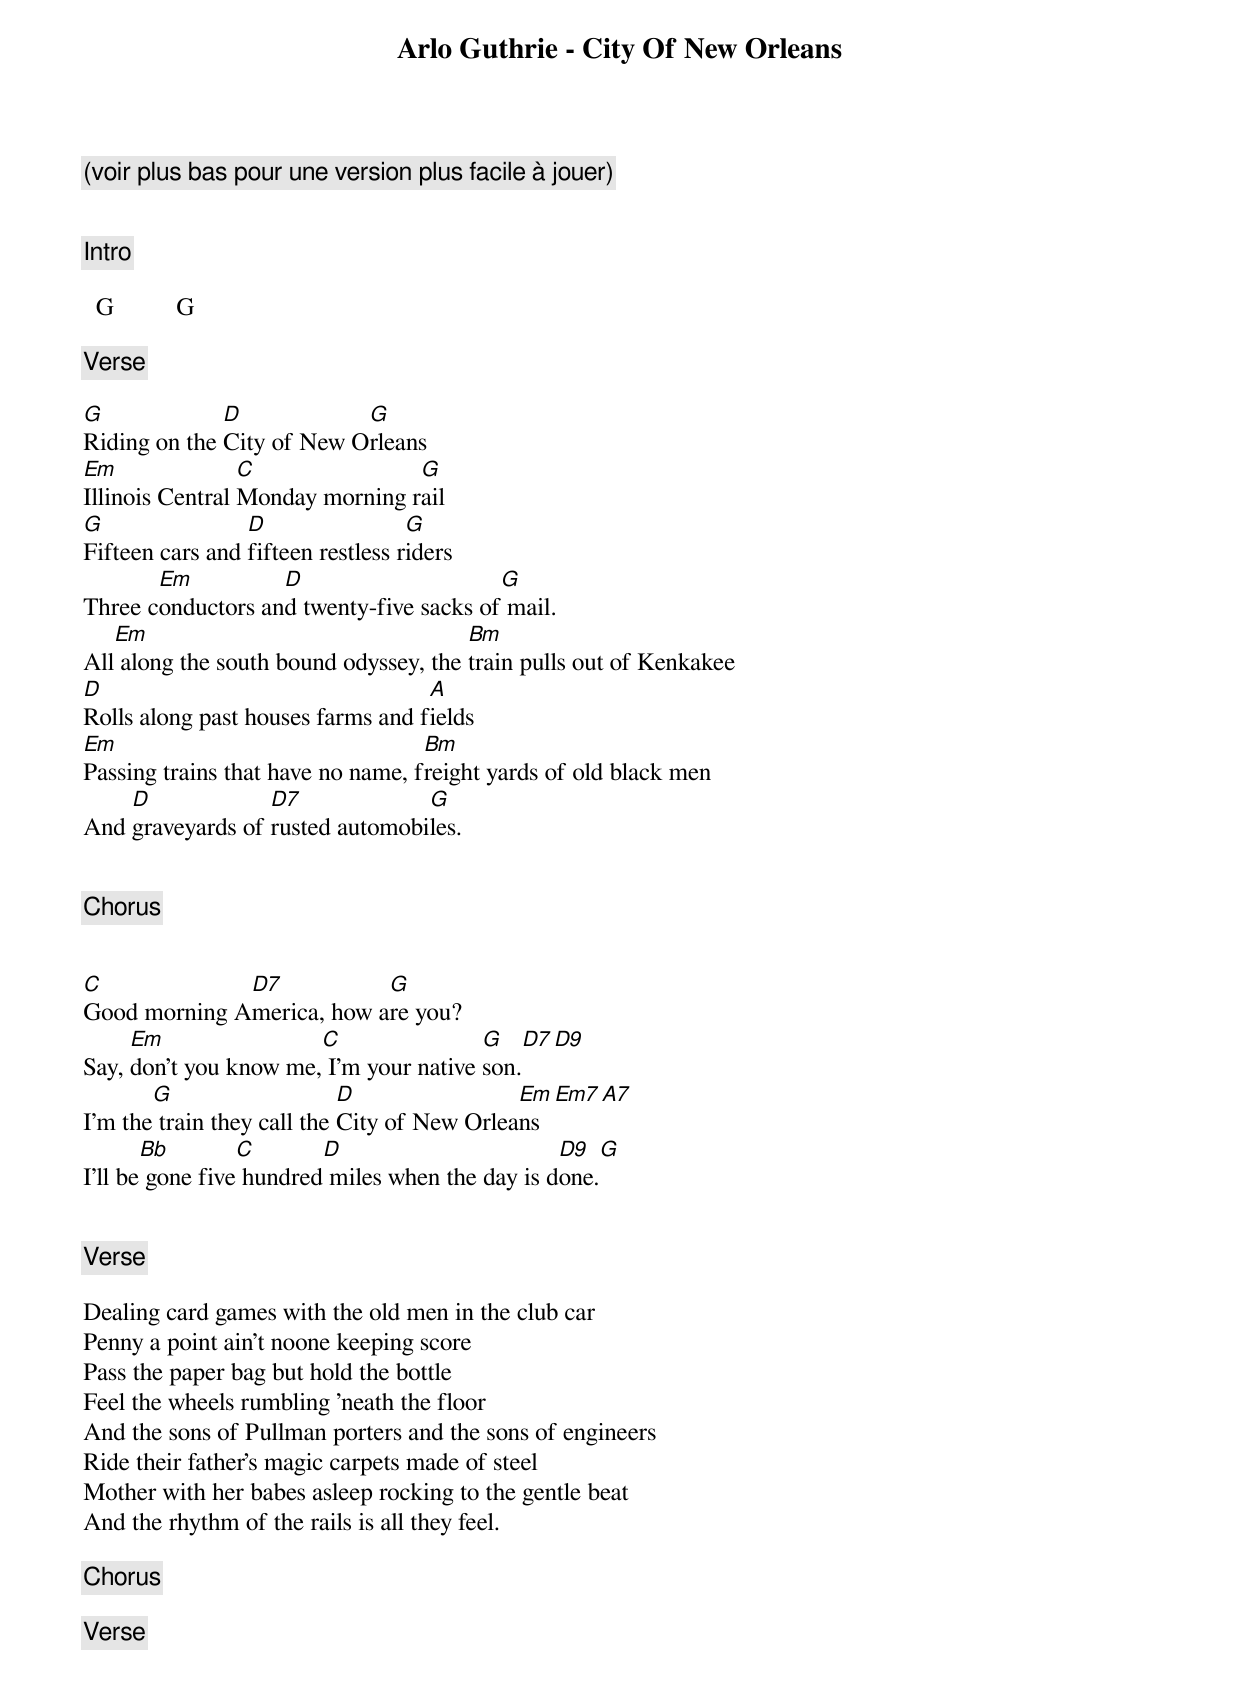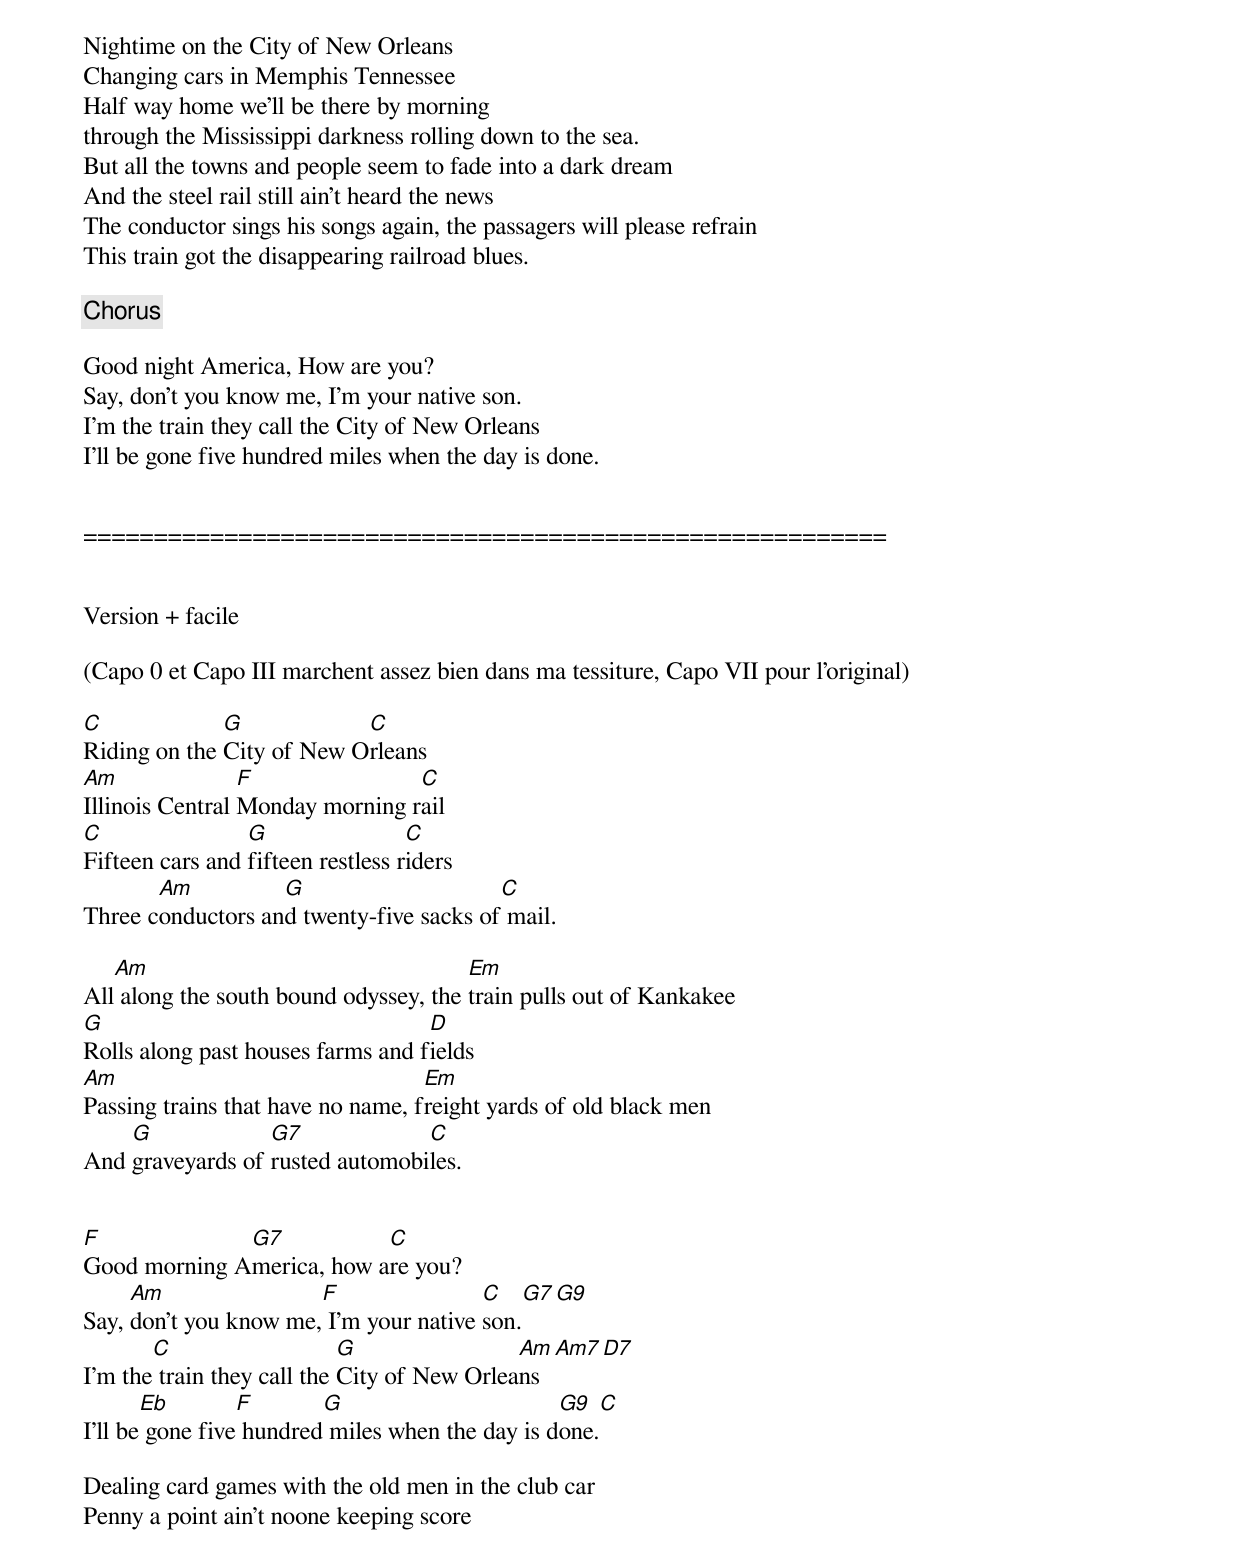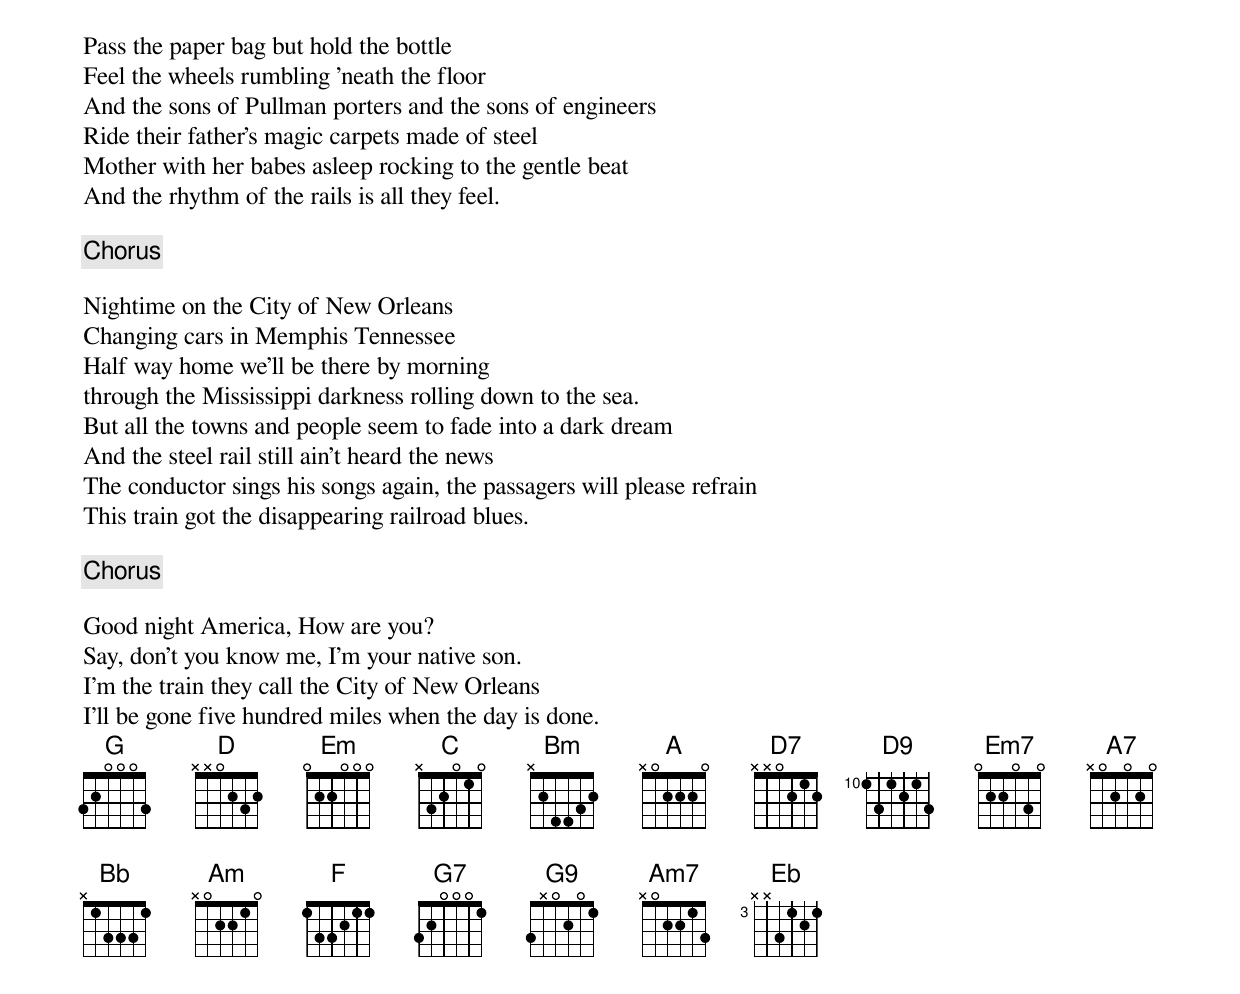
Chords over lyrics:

Arlo Guthrie - City Of New Orleans

(voir plus bas pour une version plus facile à jouer)


[Intro]

  G          G

[Verse]

G             D            G
Riding on the City of New Orleans
Em               C               G
Illinois Central Monday morning rail
G                D                 G
Fifteen cars and fifteen restless riders
       Em          D                     G
Three conductors and twenty-five sacks of mail.
   Em                                  Bm
All along the south bound odyssey, the train pulls out of Kenkakee
D                                  A
Rolls along past houses farms and fields
Em                                 Bm
Passing trains that have no name, freight yards of old black men
    D             D7             G
And graveyards of rusted automobiles.


[Chorus]


C             D7           G
Good morning America, how are you?
     Em                C                G      D7 D9
Say, don't you know me, I'm your native son.
       G                    D                Em  Em7 A7
I'm the train they call the City of New Orleans
       Bb        C       D                       D9   G
I'll be gone five hundred miles when the day is done.


[Verse]

Dealing card games with the old men in the club car
Penny a point ain't noone keeping score
Pass the paper bag but hold the bottle
Feel the wheels rumbling 'neath the floor
And the sons of Pullman porters and the sons of engineers
Ride their father's magic carpets made of steel
Mother with her babes asleep rocking to the gentle beat
And the rhythm of the rails is all they feel.

[Chorus]

[Verse]

Nightime on the City of New Orleans
Changing cars in Memphis Tennessee
Half way home we'll be there by morning
through the Mississippi darkness rolling down to the sea.
But all the towns and people seem to fade into a dark dream
And the steel rail still ain't heard the news
The conductor sings his songs again, the passagers will please refrain
This train got the disappearing railroad blues.

[Chorus]

Good night America, How are you?
Say, don't you know me, I'm your native son.
I'm the train they call the City of New Orleans
I'll be gone five hundred miles when the day is done.


=========================================================


Version + facile

(Capo 0 et Capo III marchent assez bien dans ma tessiture, Capo VII pour l'original)

C             G            C
Riding on the City of New Orleans
Am               F               C
Illinois Central Monday morning rail
C                G                 C
Fifteen cars and fifteen restless riders
       Am          G                     C
Three conductors and twenty-five sacks of mail.

   Am                                  Em
All along the south bound odyssey, the train pulls out of Kankakee
G                                  D
Rolls along past houses farms and fields
Am                                 Em
Passing trains that have no name, freight yards of old black men
    G             G7             C
And graveyards of rusted automobiles.


F             G7           C
Good morning America, how are you?
     Am                F                C      G7 G9
Say, don't you know me, I'm your native son.
       C                    G                Am  Am7 D7
I'm the train they call the City of New Orleans
       Eb        F       G                       G9   C
I'll be gone five hundred miles when the day is done.

Dealing card games with the old men in the club car
Penny a point ain't noone keeping score
Pass the paper bag but hold the bottle
Feel the wheels rumbling 'neath the floor
And the sons of Pullman porters and the sons of engineers
Ride their father's magic carpets made of steel
Mother with her babes asleep rocking to the gentle beat
And the rhythm of the rails is all they feel.

[Chorus]

Nightime on the City of New Orleans
Changing cars in Memphis Tennessee
Half way home we'll be there by morning
through the Mississippi darkness rolling down to the sea.
But all the towns and people seem to fade into a dark dream
And the steel rail still ain't heard the news
The conductor sings his songs again, the passagers will please refrain
This train got the disappearing railroad blues.

[Chorus]

Good night America, How are you?
Say, don't you know me, I'm your native son.
I'm the train they call the City of New Orleans
I'll be gone five hundred miles when the day is done.
